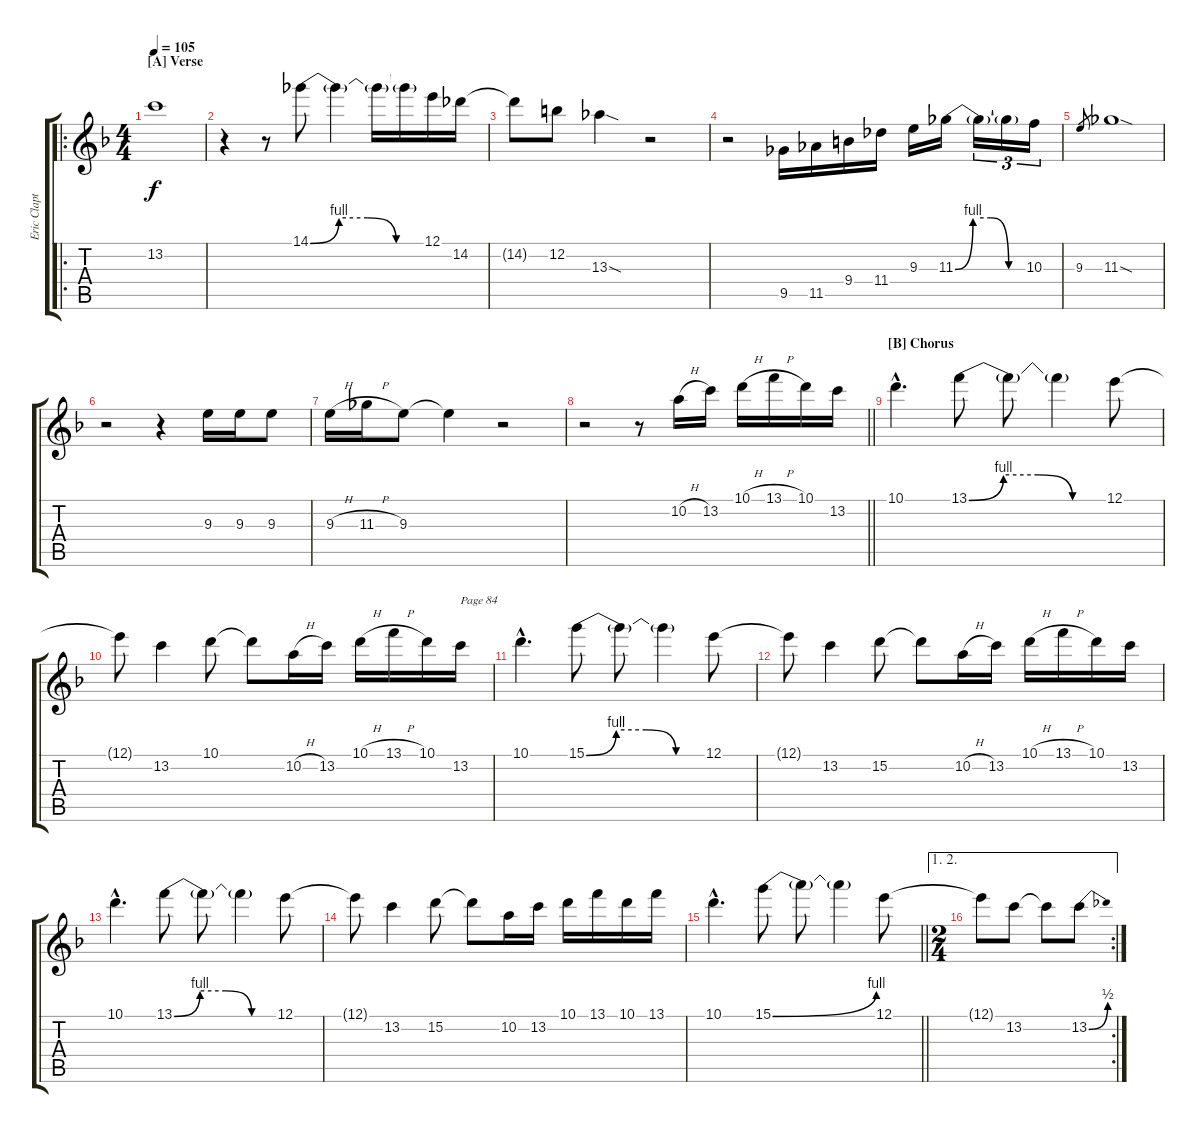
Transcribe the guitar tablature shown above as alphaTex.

\track ("Eric Clapton Guitar I" "Eric Clapt") {instrument overdrivenguitar}
\staff {score tabs}
\tuning (E4 B3 G3 D3 A2 E2) {hide}
\ro
\ts (4 4)
\section ("" "[A] Verse")
\tempo 105
\clef g2
\ks f
13.2{t}.1{dy f} |
r.4 r.8 14.1{be (custom 0 0 15 4 30 4 45 0 60 0)}.8 14.1{t}.4 14.1{t}.16 14.1{t}.16 12.1.16 14.2.16 |
14.2{t}.8 12.2.8 13.3{sod}.4 r.2 |
r.2 9.5.16 11.5.16 9.4.16 11.4.16 9.3.16 11.3{be (custom 0 0 15 4 30 4 45 0 60 0)}.16 11.3{t}.16{tu (3 2)} 11.3{t}.16{tu (3 2)} 10.3.16{tu (3 2)} |
9.3.8{gr} 11.3{sod}.1 |
r.2 r.4 9.3.16 9.3.16 9.3.8 |
9.3{h}.16 11.3{h}.16 9.3.8 9.3{t}.4 r.2 |
\barLineRight lightlight
r.2 r.8 10.2{h}.16 13.2.16 10.1{h}.16 13.1{h}.16 10.1.16 13.2.16 |
\section ("" "[B] Chorus")
10.1{hac}.4{d} 13.1{be (custom 0 0 15 4 30 4 45 0 60 0)}.8 13.1{t}.8 13.1{t}.4 12.1.8 |
12.1{t}.8 13.2.4 10.1.8 10.1{t}.8 10.2{h}.16 13.2.16 10.1{h}.16 13.1{h}.16 10.1.16 13.2.16{txt "Page 84"} |
10.1{hac}.4{d} 15.1{be (custom 0 0 15 4 30 4 45 0 60 0)}.8 15.1{t}.8 15.1{t}.4 12.1.8 |
12.1{t}.8 13.2.4 15.2.8 15.2{t}.8 10.2{h}.16 13.2.16 10.1{h}.16 13.1{h}.16 10.1.16 13.2.16 |
10.1{hac}.4{d} 13.1{be (custom 0 0 15 4 30 4 45 0 60 0)}.8 13.1{t}.8 13.1{t}.4 12.1.8 |
12.1{t}.8 13.2.4 15.2.8 15.2{t}.8 10.2.16 13.2.16 10.1.16 13.1.16 10.1.16 13.1.16 |
\barLineRight lightlight
10.1{hac}.4{d} 15.1{be (bend 0 0 60 4)}.8 15.1{t}.8 15.1{t}.4 12.1.8 |
\ae (1 2)
\rc 2
\ts (2 4)
12.1{t}.8 13.2.8 13.2{t}.8 13.2{be (bend 0 0 60 2)}.8
